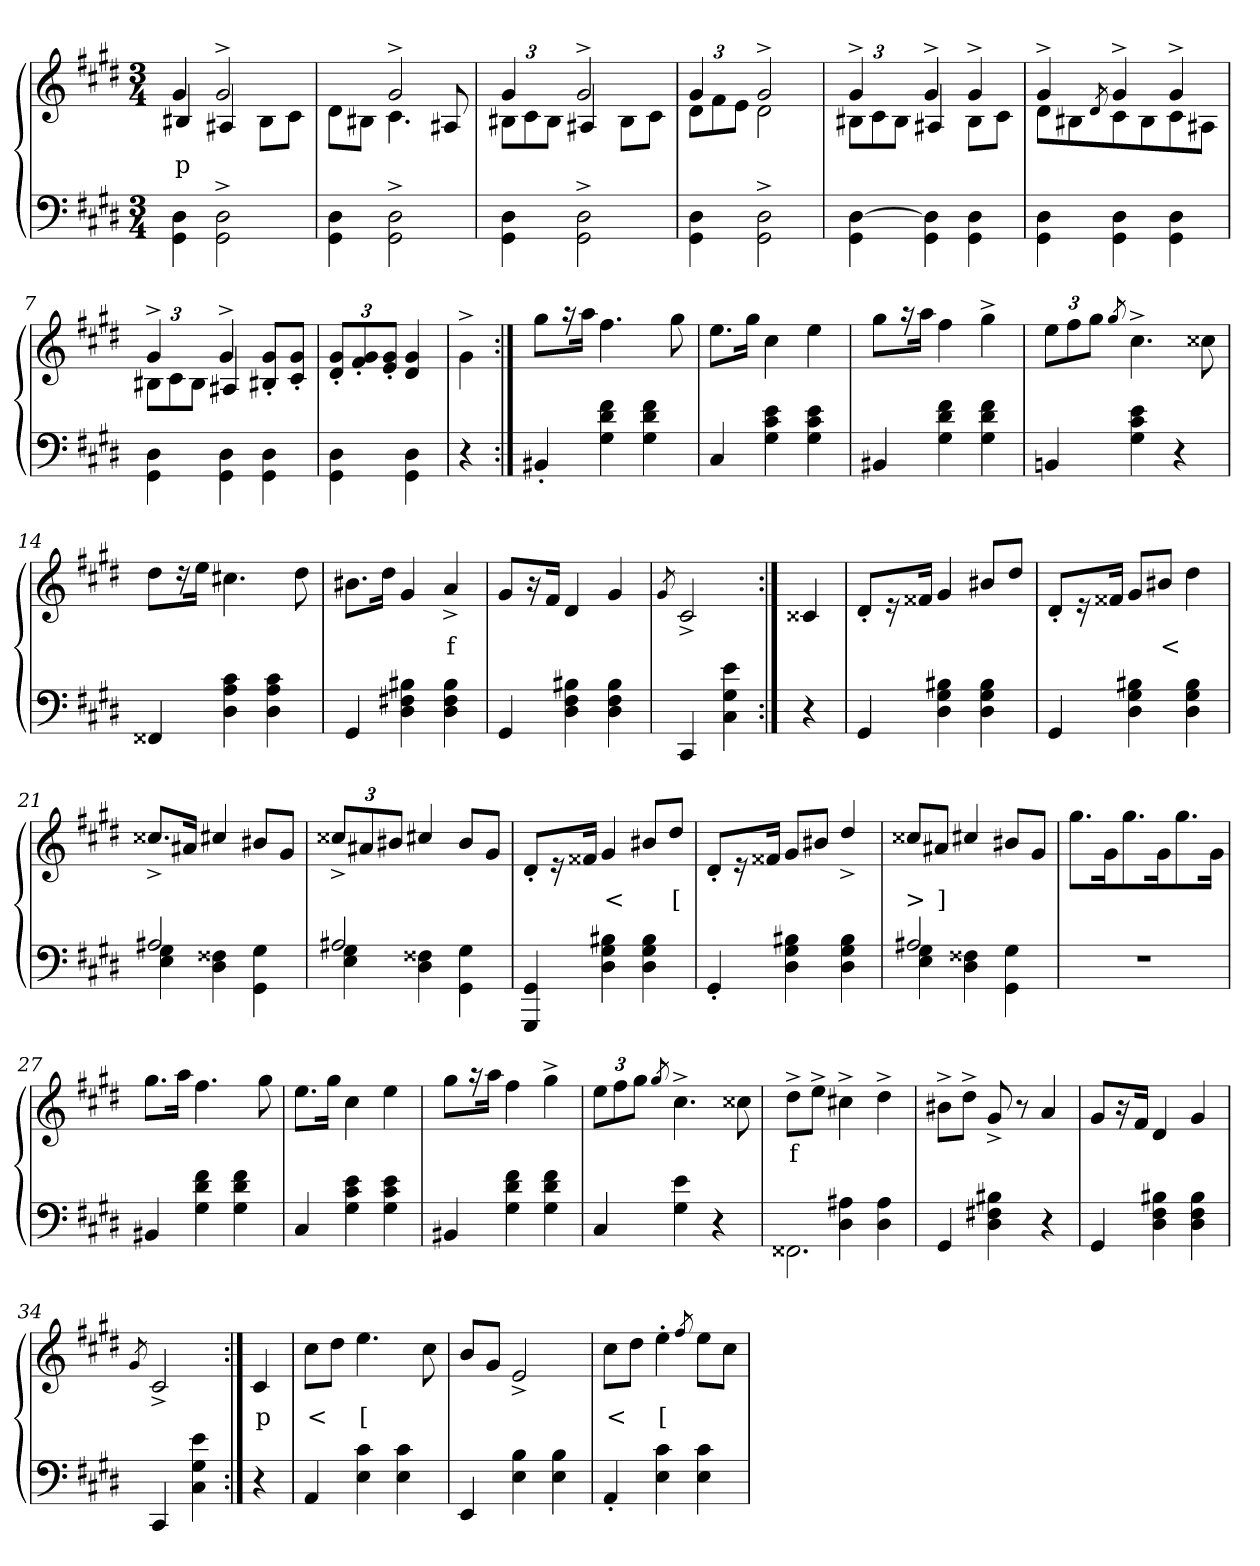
**kern	**kern	**text
*part2	*part1	*part1
*staff2	*staff1	*staff1
*clefF4	*clefG2	*
*k[f#c#g#d#]	*k[f#c#g#d#]	*
*M3/4	*M3/4	*
=1	=1	=1
*	*^	*
4D#\ 4GG#\	4g#	4B#X/	p
2D#\^> 2GG#\^>	2g#^>	4A#X/	.
.	.	8B#L	.
.	.	8c#J	.
=2	=2	=2	=2
4D#\ 4GG#\	4ryy	8d#\L	.
.	.	8B#XJ	.
2D#\^> 2GG#\^>	2g#^>	4.c#	.
.	.	8A#X/	.
=3	=3	=3	=3
4D#\ 4GG#\	4g#	12B#XL	.
.	.	12c#	.
.	.	12B#J	.
2D#\^> 2GG#\^>	2g#^>	4A#X/	.
.	.	8B#L	.
.	.	8c#J	.
=4	=4	=4	=4
4D#\ 4GG#\	4g#	12d#L	.
.	.	12f#	.
.	.	12eJ	.
2D#\^> 2GG#\^>	2g#^>	2d#	.
=5	=5	=5	=5
[4D#\ 4GG#\	4g#^>	12B#XL	.
.	.	12c#	.
.	.	12B#J	.
4D#\] 4GG#\	4g#^>	4A#X/	.
4D#\ 4GG#\	4g#^>	8B#L	.
.	.	8c#J	.
=6	=6	=6	=6
4D#\ 4GG#\	4g#^>	8d#L	.
.	.	8B#X	.
.	8qd#/	.	.
4D#\ 4GG#\	4g#^>	8c#	.
.	.	8B#	.
4D#\ 4GG#\	4g#^>	8c#	.
.	.	8A#XJ	.
=7	=7	=7	=7
4D#\ 4GG#\	4g#^>	12B#L	.
.	.	12c#	.
.	.	12B#J	.
4D#\ 4GG#\	4g#^>	4A#X/	.
4D#\ 4GG#\	8g#'> 8B#X'>L	4ryy	.
.	8g#'> 8c#'>J	.	.
*	*v	*v	*
=8	=8	=8
4D#\ 4GG#\	12g#'> 12d#'>L	.
.	12g#'> 12f#'>	.
.	12g#'> 12e'>J	.
4D#\ 4GG#\	4g# 4d#	.
=9	=9	=9
4r	4g#^>\	.
=10:|!	=10:|!	=10:|!
4BB#X'>	8gg#L	.
.	16r	.
.	16aaJk	.
4f# 4d# 4G#	4.ff#	.
4f# 4d# 4G#	.	.
.	8gg#	.
=11	=11	=11
4C#	8.eeL	.
.	16gg#Jk	.
4e 4c# 4G#	4cc#	.
4e 4c# 4G#	4ee	.
=12	=12	=12
4BB#X	8gg#L	.
.	16r	.
.	16aaJk	.
4f# 4d# 4G#	4ff#	.
4f# 4d# 4G#	4gg#^>	.
=13	=13	=13
4BBn	12eeL	.
.	12ff#	.
.	12gg#J	.
.	8qgg#/	.
4e 4c# 4G#	4.cc#^>	.
4r	.	.
.	8cc##X	.
=14	=14	=14
4FF##X	8dd#L	.
.	16r	.
.	16eeJk	.
4c# 4A 4D#	4.cc#X	.
4c# 4A 4D#	.	.
.	8dd#	.
=15	=15	=15
4GG#	8.b#XL	.
.	16dd#Jk	.
4B#X 4F#X 4D#	4g#	.
4B# 4F# 4D#	4a^>	f
=16	=16	=16
4GG#	8g#L	.
.	16r	.
.	16f#Jk	.
4B#X 4F# 4D#	4d#	.
4B# 4F# 4D#	4g#	.
=17	=17	=17
.	8qg#/	.
4CC#	2c#^>	.
4e 4G# 4C#	.	.
=18:|!	=18:|!	=18:|!
4r	4c##X	.
=19	=19	=19
4GG#	8d#'>L	.
.	16r	.
.	16f##XJk	.
4B#X 4G# 4D#	4g#	.
4B# 4G# 4D#	8b#X/L	.
.	8dd#J	.
=20	=20	=20
4GG#	8d#'>L	.
.	16r	.
.	16f##XJk	.
4B#X 4G# 4D#	8g#L	.
.	8b#XJ	<
4B# 4G# 4D#	4dd#	.
=21	=21	=21
*^	*	*
2A#X	4G# 4E	8.cc##X^>/L	.
.	.	16a#XJk	.
.	4F##X 4D#	4cc#X/	.
4ryy	4G#\ 4GG#\	8b#XL	.
.	.	8g#J	.
=22	=22	=22	=22
2A#X	4G# 4E	12cc##X^>/L	.
.	.	12a#X	.
.	.	12b#XJ	.
.	4F##X 4D#	4cc#X/	.
4ryy	4G#\ 4GG#\	8b#L	.
.	.	8g#J	.
*v	*v	*	*
=23	=23	=23
4GG# 4GGG#	8d#'>L	.
.	16r	.
.	16f##XJk	.
4B#X 4G# 4D#	4g#	<
4B# 4G# 4D#	8b#X/L	.
.	8dd#J	[
=24	=24	=24
4GG#'>	8d#'>L	.
.	16r	.
.	16f##XJk	.
4B#X 4G# 4D#	8g#L	.
.	8b#XJ	.
4B# 4G# 4D#	4dd#^>/	.
=25	=25	=25
*^	*	*
2A#X	4G# 4E	8cc##X/L	>
.	.	8a#XJ	]
.	4F##X 4D#	4cc#X/	.
4ryy	4G#\ 4GG#\	8b#XL	.
.	.	8g#J	.
*v	*v	*	*
=26	=26	=26
2.r	8.gg#L	.
.	16g#	.
.	8.gg#	.
.	16g#	.
.	8.gg#	.
.	16g#Jk	.
=27	=27	=27
4BB#X	8.gg#L	.
.	16aaJk	.
4f# 4d# 4G#	4.ff#	.
4f# 4d# 4G#	.	.
.	8gg#	.
=28	=28	=28
4C#	8.eeL	.
.	16gg#Jk	.
4e 4c# 4G#	4cc#	.
4e 4c# 4G#	4ee	.
=29	=29	=29
4BB#X	8gg#L	.
.	16r	.
.	16aaJk	.
4f# 4d# 4G#	4ff#	.
4f# 4d# 4G#	4gg#^>	.
=30	=30	=30
4C#	12eeL	.
.	12ff#	.
.	12gg#J	.
.	8qgg#/	.
4e 4G#	4.cc#^>	.
4r	.	.
.	8cc##X	.
=31	=31	=31
*^	*	*
4ryy	2.FF##X	8dd#^>L	f
.	.	8ee^>J	.
4A#X\ 4D#\	.	4cc#X^>	.
4A#\ 4D#\	.	4dd#^>	.
*v	*v	*	*
=32	=32	=32
4GG#	8b#X^>L	.
.	8dd#^>J	.
4B#X 4F#X 4D#	8g#^>	.
.	8r	.
4r	4a	.
=33	=33	=33
4GG#	8g#L	.
.	16r	.
.	16f#Jk	.
4B#X 4F# 4D#	4d#	.
4B# 4F# 4D#	4g#	.
=34	=34	=34
.	8qg#/	.
4CC#	2c#^>	.
4e 4G# 4C#	.	.
=35:|!	=35:|!	=35:|!
4r	4c#	p
=36	=36	=36
4AA	8cc#L	<
.	8dd#J	.
4c# 4E	4.ee	[
4c# 4E	.	.
.	8cc#	.
=37	=37	=37
4EE	8bL	.
.	8g#J	.
4B 4E	2e^>	.
4B 4E	.	.
=38	=38	=38
4AA'>	8cc#L	<
.	8dd#J	.
4c# 4E	4ee'>	[
.	8qff#/	.
4c# 4E	8eeL	.
.	8cc#J	.
=	=	=
*-	*-	*-
